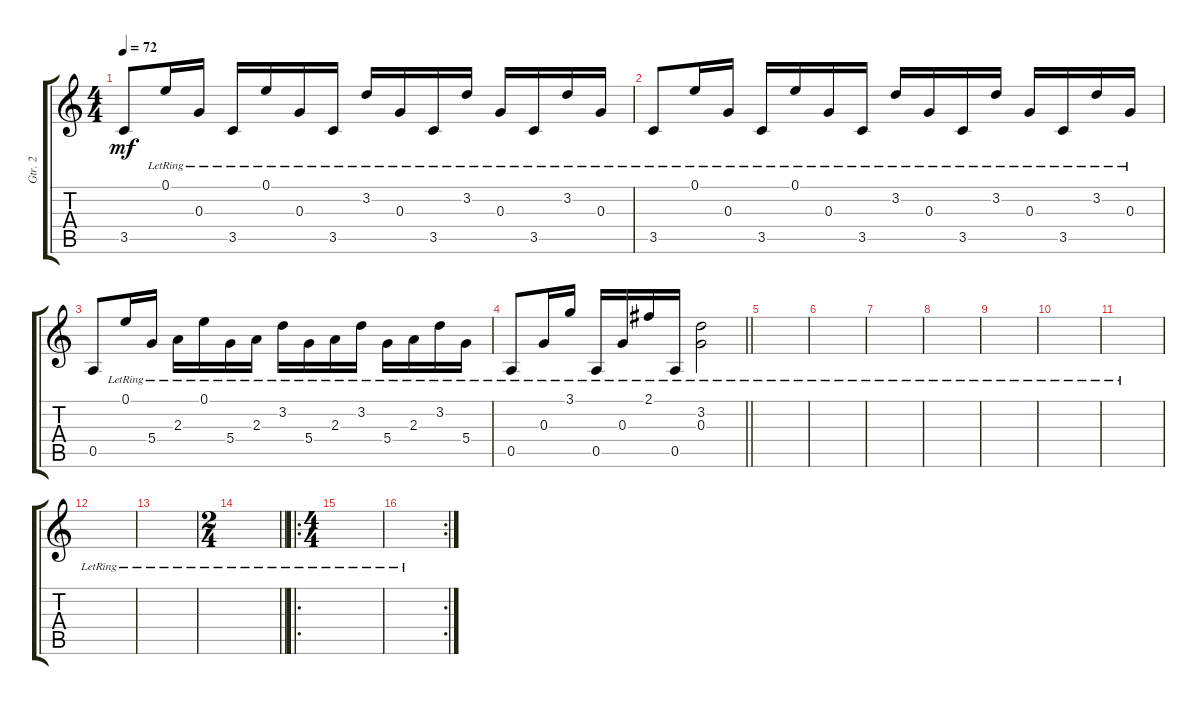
\track ("Gtr. 2" "Gtr. 2") {instrument acousticguitarsteel}
\staff {score tabs}
\tuning (E4 B3 G3 D3 A2 E2) {hide}
\ts (4 4)
\tempo 72
\clef g2
\ks c
3.5.8{dy mf} 0.1{lr}.16 0.3{lr}.16 3.5{lr}.16 0.1{lr}.16 0.3{lr}.16 3.5{lr}.16 3.2{lr}.16 0.3{lr}.16 3.5{lr}.16 3.2{lr}.16 0.3{lr}.16 3.5{lr}.16 3.2{lr}.16 0.3{lr}.16 |
3.5{lr}.8 0.1{lr}.16 0.3{lr}.16 3.5{lr}.16 0.1{lr}.16 0.3{lr}.16 3.5{lr}.16 3.2{lr}.16 0.3{lr}.16 3.5{lr}.16 3.2{lr}.16 0.3{lr}.16 3.5{lr}.16 3.2{lr}.16 0.3{lr}.16 |
0.5.8 0.1{lr}.16 5.4{lr}.16 2.3{lr}.16 0.1{lr}.16 5.4{lr}.16 2.3{lr}.16 3.2{lr}.16 5.4{lr}.16 2.3{lr}.16 3.2{lr}.16 5.4{lr}.16 2.3{lr}.16 3.2{lr}.16 5.4{lr}.16 |
\barLineRight lightlight
0.5{lr}.8 0.3{lr}.16 3.1{lr}.16 0.5{lr}.16 0.3{lr}.16 2.1{lr}.16 0.5{lr}.16 (3.2{lr} 0.3{lr}).2 |
|
|
|
|
|
|
|
|
|
\ts (2 4)
\barLineRight lightlight
|
\ro
\ts (4 4)
|
\rc 2
